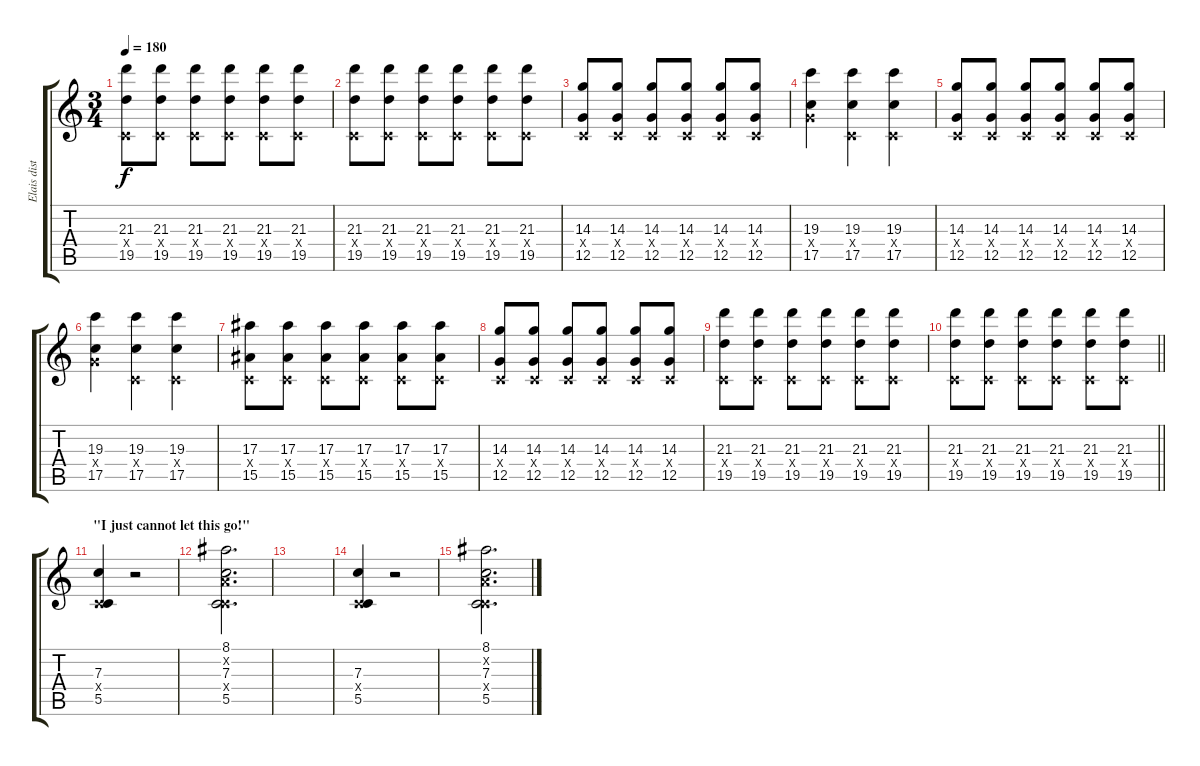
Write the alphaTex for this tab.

\track ("Elais dist." "Elais dist") {instrument distortionguitar}
\staff {score tabs}
\tuning (D4 A3 F3 C3 G2 C2) {hide}
\ts (3 4)
\tempo 180
\clef g2
\ks c
(21.3 0.4{x} 19.5).8{dy f} (21.3 0.4{x} 19.5).8 (21.3 0.4{x} 19.5).8 (21.3 0.4{x} 19.5).8 (21.3 0.4{x} 19.5).8 (21.3 0.4{x} 19.5).8 |
(21.3 0.4{x} 19.5).8 (21.3 0.4{x} 19.5).8 (21.3 0.4{x} 19.5).8 (21.3 0.4{x} 19.5).8 (21.3 0.4{x} 19.5).8 (21.3 0.4{x} 19.5).8 |
(14.3 0.4{x} 12.5).8 (14.3 0.4{x} 12.5).8 (14.3 0.4{x} 12.5).8 (14.3 0.4{x} 12.5).8 (14.3 0.4{x} 12.5).8 (14.3 0.4{x} 12.5).8 |
(19.3 7.4{x} 17.5).4 (19.3 0.4{x} 17.5).4 (19.3 0.4{x} 17.5).4 |
(14.3 0.4{x} 12.5).8 (14.3 0.4{x} 12.5).8 (14.3 0.4{x} 12.5).8 (14.3 0.4{x} 12.5).8 (14.3 0.4{x} 12.5).8 (14.3 0.4{x} 12.5).8 |
(19.3 7.4{x} 17.5).4 (19.3 0.4{x} 17.5).4 (19.3 0.4{x} 17.5).4 |
(17.3 0.4{x} 15.5).8 (17.3 0.4{x} 15.5).8 (17.3 0.4{x} 15.5).8 (17.3 0.4{x} 15.5).8 (17.3 0.4{x} 15.5).8 (17.3 0.4{x} 15.5).8 |
(14.3 0.4{x} 12.5).8 (14.3 0.4{x} 12.5).8 (14.3 0.4{x} 12.5).8 (14.3 0.4{x} 12.5).8 (14.3 0.4{x} 12.5).8 (14.3 0.4{x} 12.5).8 |
(21.3 0.4{x} 19.5).8 (21.3 0.4{x} 19.5).8 (21.3 0.4{x} 19.5).8 (21.3 0.4{x} 19.5).8 (21.3 0.4{x} 19.5).8 (21.3 0.4{x} 19.5).8 |
\barLineRight lightlight
(21.3 0.4{x} 19.5).8 (21.3 0.4{x} 19.5).8 (21.3 0.4{x} 19.5).8 (21.3 0.4{x} 19.5).8 (21.3 0.4{x} 19.5).8 (21.3 0.4{x} 19.5).8 |
\section ("" "\"I just cannot let this go!\"")
(7.3 0.4{x} 5.5).4 r.2 |
(8.1 0.2{x} 7.3 0.4{x} 5.5).2{d} |
|
(7.3 0.4{x} 5.5).4 r.2 |
(8.1 0.2{x} 7.3 0.4{x} 5.5).2{d}
